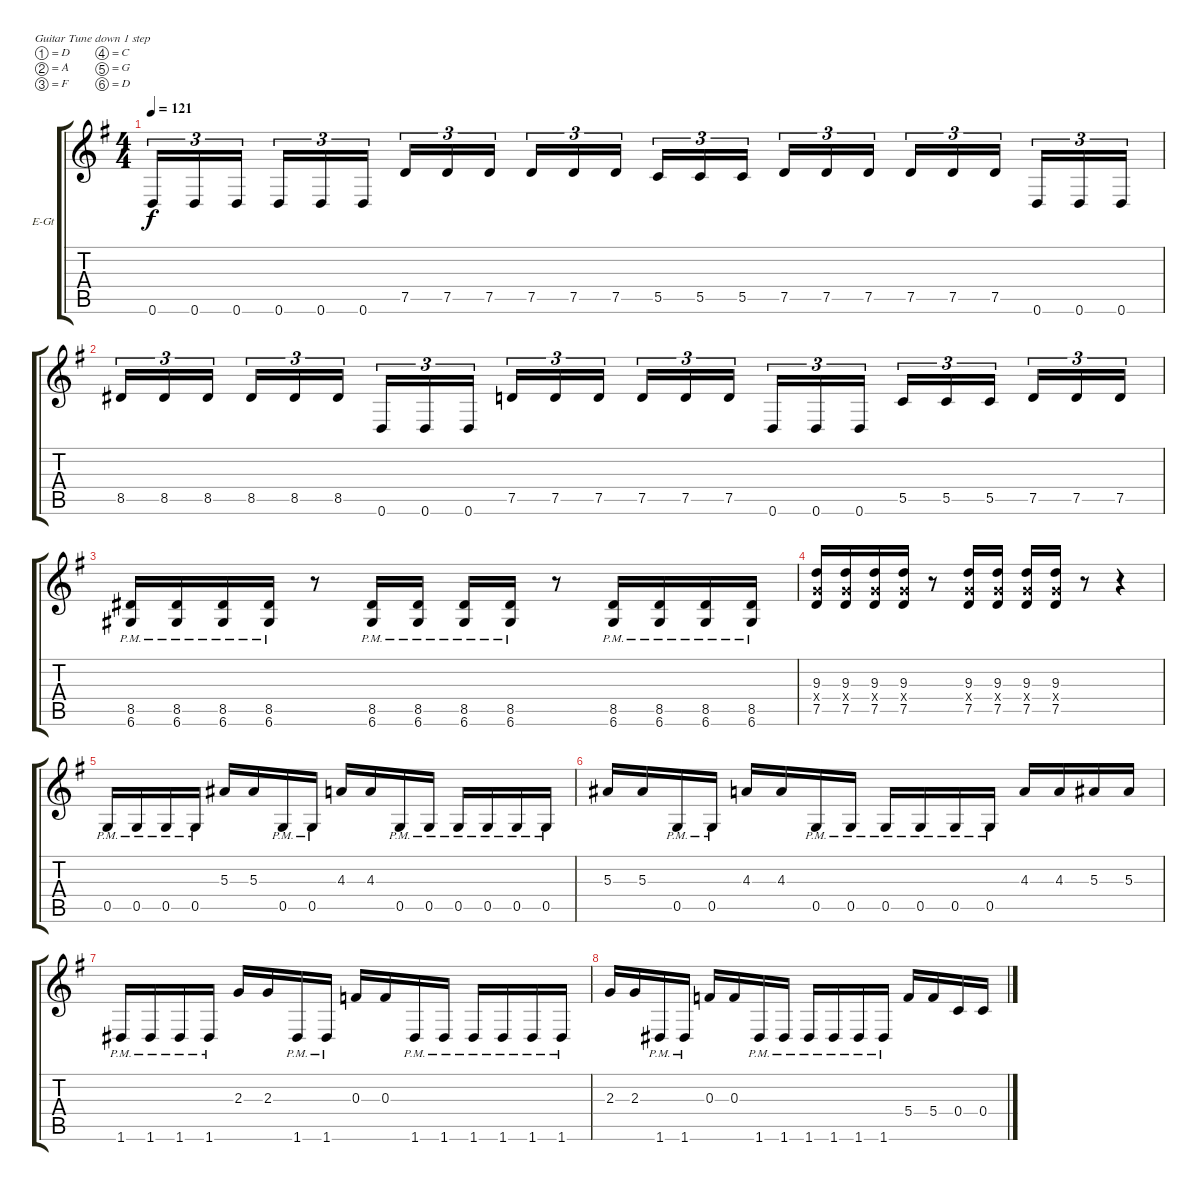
\bracketExtendMode groupsimilarinstruments
\firstSystemTrackNameOrientation horizontal
\otherSystemsTrackNameOrientation horizontal
\track ("Leon Kemp" "E-Gt") {instrument distortionguitar}
\staff {score tabs}
\tuning (D4 A3 F3 C3 G2 D2)
\ts (4 4)
\tempo 121
\clef g2
\ks g
0.6.16{tu (3 2) dy f} 0.6.16{tu (3 2)} 0.6.16{tu (3 2)} 0.6.16{tu (3 2)} 0.6.16{tu (3 2)} 0.6.16{tu (3 2)} 7.5.16{tu (3 2)} 7.5.16{tu (3 2)} 7.5.16{tu (3 2)} 7.5.16{tu (3 2)} 7.5.16{tu (3 2)} 7.5.16{tu (3 2)} 5.5.16{tu (3 2)} 5.5.16{tu (3 2)} 5.5.16{tu (3 2)} 7.5.16{tu (3 2)} 7.5.16{tu (3 2)} 7.5.16{tu (3 2)} 7.5.16{tu (3 2)} 7.5.16{tu (3 2)} 7.5.16{tu (3 2)} 0.6.16{tu (3 2)} 0.6.16{tu (3 2)} 0.6.16{tu (3 2)} |
8.5.16{tu (3 2)} 8.5.16{tu (3 2)} 8.5.16{tu (3 2)} 8.5.16{tu (3 2)} 8.5.16{tu (3 2)} 8.5.16{tu (3 2)} 0.6.16{tu (3 2)} 0.6.16{tu (3 2)} 0.6.16{tu (3 2)} 7.5.16{tu (3 2)} 7.5.16{tu (3 2)} 7.5.16{tu (3 2)} 7.5.16{tu (3 2)} 7.5.16{tu (3 2)} 7.5.16{tu (3 2)} 0.6.16{tu (3 2)} 0.6.16{tu (3 2)} 0.6.16{tu (3 2)} 5.5.16{tu (3 2)} 5.5.16{tu (3 2)} 5.5.16{tu (3 2)} 7.5.16{tu (3 2)} 7.5.16{tu (3 2)} 7.5.16{tu (3 2)} |
(8.5{pm} 6.6{pm}).16 (8.5{pm} 6.6{pm}).16 (8.5{pm} 6.6{pm}).16 (8.5{pm} 6.6{pm}).16 r.8 (8.5{pm} 6.6{pm}).16 (8.5{pm} 6.6{pm}).16 (8.5{pm} 6.6{pm}).16 (8.5{pm} 6.6{pm}).16 r.8 (8.5{pm} 6.6{pm}).16 (8.5{pm} 6.6{pm}).16 (8.5{pm} 6.6{pm}).16 (8.5{pm} 6.6{pm}).16 |
(9.3 7.4{x} 7.5).16 (9.3 7.4{x} 7.5).16 (9.3 7.4{x} 7.5).16 (9.3 7.4{x} 7.5).16 r.8 (9.3 7.4{x} 7.5).16 (9.3 7.4{x} 7.5).16 (9.3 7.4{x} 7.5).16 (9.3 7.4{x} 7.5).16 r.8 r.4 |
0.5{pm}.16 0.5{pm}.16 0.5{pm}.16 0.5{pm}.16 5.3.16 5.3.16 0.5{pm}.16 0.5{pm}.16 4.3.16 4.3.16 0.5{pm}.16 0.5{pm}.16 0.5{pm}.16 0.5{pm}.16 0.5{pm}.16 0.5{pm}.16 |
5.3.16 5.3.16 0.5{pm}.16 0.5{pm}.16 4.3.16 4.3.16 0.5{pm}.16 0.5{pm}.16 0.5{pm}.16 0.5{pm}.16 0.5{pm}.16 0.5{pm}.16 4.3.16 4.3.16 5.3.16 5.3.16 |
1.6{pm}.16 1.6{pm}.16 1.6{pm}.16 1.6{pm}.16 2.3.16 2.3.16 1.6{pm}.16 1.6{pm}.16 0.3.16 0.3.16 1.6{pm}.16 1.6{pm}.16 1.6{pm}.16 1.6{pm}.16 1.6{pm}.16 1.6{pm}.16 |
2.3.16 2.3.16 1.6{pm}.16 1.6{pm}.16 0.3.16 0.3.16 1.6{pm}.16 1.6{pm}.16 1.6{pm}.16 1.6{pm}.16 1.6{pm}.16 1.6{pm}.16 5.4.16 5.4.16 0.4.16 0.4.16
